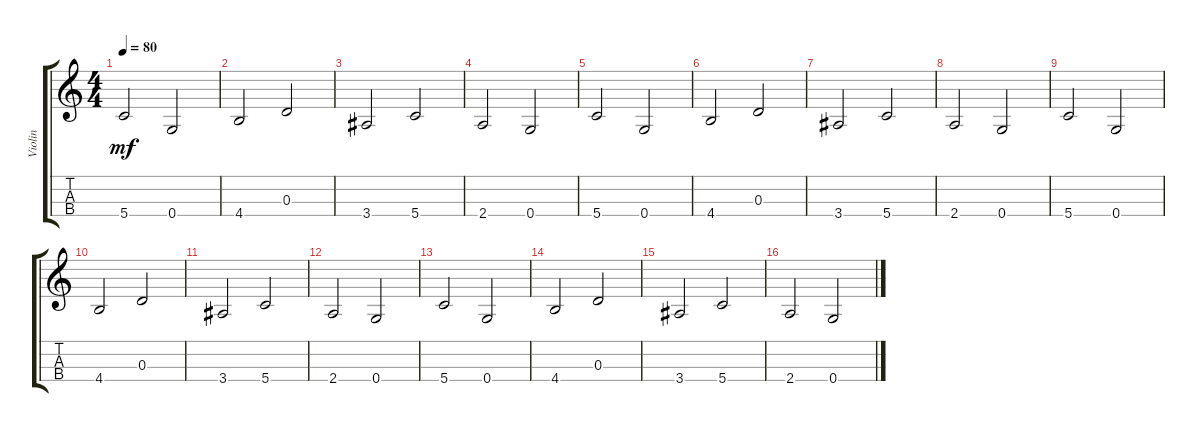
\track ("Violin" "Violin") {instrument violin}
\staff {score tabs}
\tuning (E5 A4 D4 G3) {hide}
\ts (4 4)
\tempo 80
\clef g2
\ks c
5.4.2{dy mf} 0.4.2 |
4.4.2 0.3.2 |
3.4.2 5.4.2 |
2.4.2 0.4.2 |
5.4.2 0.4.2 |
4.4.2 0.3.2 |
3.4.2 5.4.2 |
2.4.2 0.4.2 |
5.4.2 0.4.2 |
4.4.2 0.3.2 |
3.4.2 5.4.2 |
2.4.2 0.4.2 |
5.4.2 0.4.2 |
4.4.2 0.3.2 |
3.4.2 5.4.2 |
2.4.2 0.4.2
